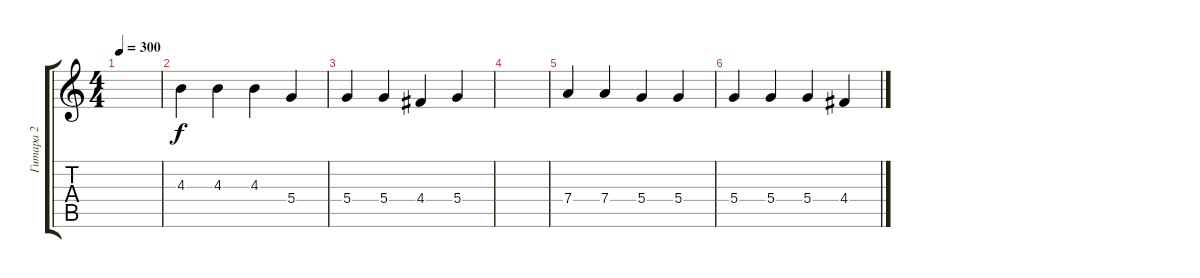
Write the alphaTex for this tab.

\track ("Гитара 2" "Гитара 2") {instrument overdrivenguitar}
\staff {score tabs}
\tuning (E4 B3 G3 D3 A2 E2) {hide}
\ts (4 4)
\tempo 300
\clef g2
\ks c
|
4.3.4 4.3.4 4.3.4 5.4.4 |
5.4.4 5.4.4 4.4.4 5.4.4 |
|
7.4.4 7.4.4 5.4.4 5.4.4 |
5.4.4 5.4.4 5.4.4 4.4.4
